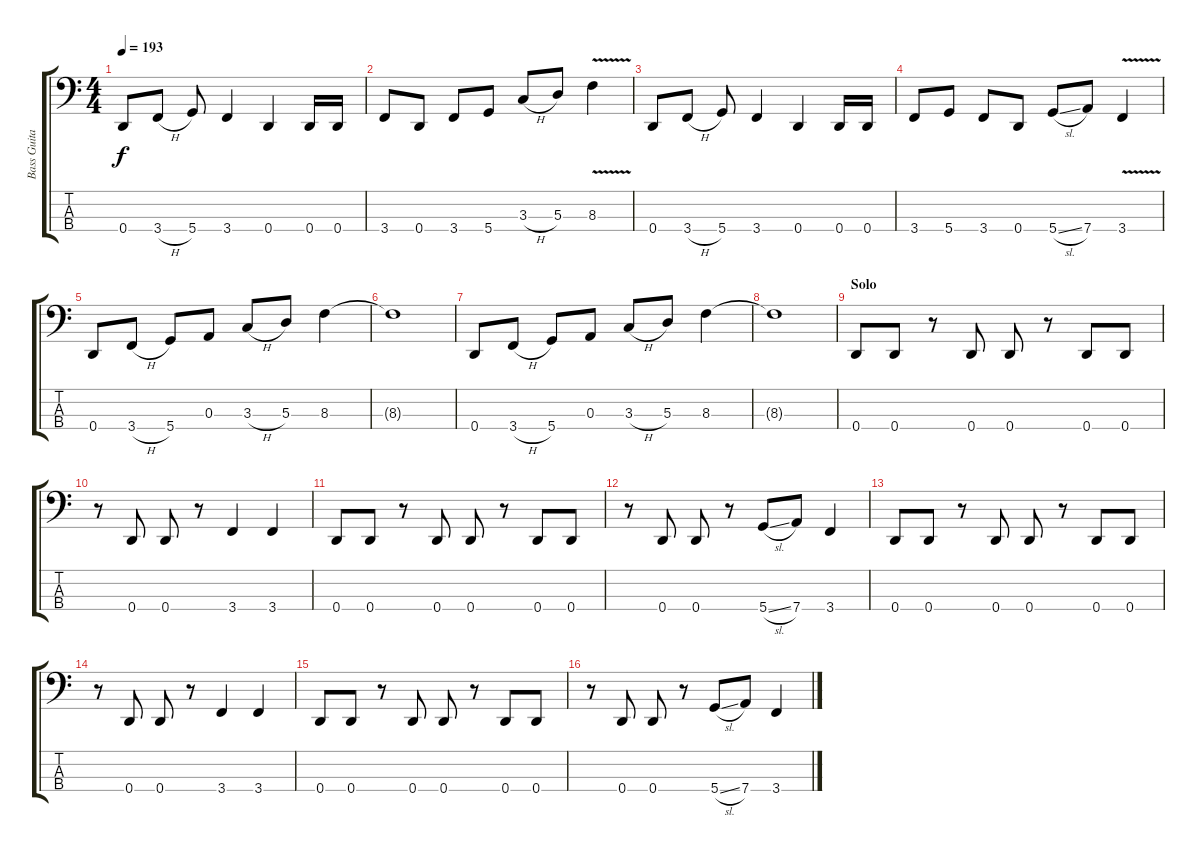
\track ("Bass Guitar" "Bass Guita") {instrument electricbasspick}
\staff {score tabs}
\tuning (G2 D2 A1 D1) {hide}
\ts (4 4)
\tempo 193
\clef f4
\ks c
0.4.8{dy f} 3.4{h}.8 5.4.8 3.4.4 0.4.4 0.4.16 0.4.16 |
3.4.8 0.4.8 3.4.8 5.4.8 3.3{h}.8 5.3.8 8.3{v}.4 |
0.4.8 3.4{h}.8 5.4.8 3.4.4 0.4.4 0.4.16 0.4.16 |
3.4.8 5.4.8 3.4.8 0.4.8 5.4{sl}.8 7.4.8 3.4{v}.4 |
0.4.8 3.4{h}.8 5.4.8 0.3.8 3.3{h}.8 5.3.8 8.3.4 |
8.3{t}.1 |
0.4.8 3.4{h}.8 5.4.8 0.3.8 3.3{h}.8 5.3.8 8.3.4 |
8.3{t}.1 |
\section ("" "Solo")
0.4.8 0.4.8 r.8 0.4.8 0.4.8 r.8 0.4.8 0.4.8 |
r.8 0.4.8 0.4.8 r.8 3.4.4 3.4.4 |
0.4.8 0.4.8 r.8 0.4.8 0.4.8 r.8 0.4.8 0.4.8 |
r.8 0.4.8 0.4.8 r.8 5.4{sl}.8 7.4.8 3.4.4 |
0.4.8 0.4.8 r.8 0.4.8 0.4.8 r.8 0.4.8 0.4.8 |
r.8 0.4.8 0.4.8 r.8 3.4.4 3.4.4 |
0.4.8 0.4.8 r.8 0.4.8 0.4.8 r.8 0.4.8 0.4.8 |
r.8 0.4.8 0.4.8 r.8 5.4{sl}.8 7.4.8 3.4.4
